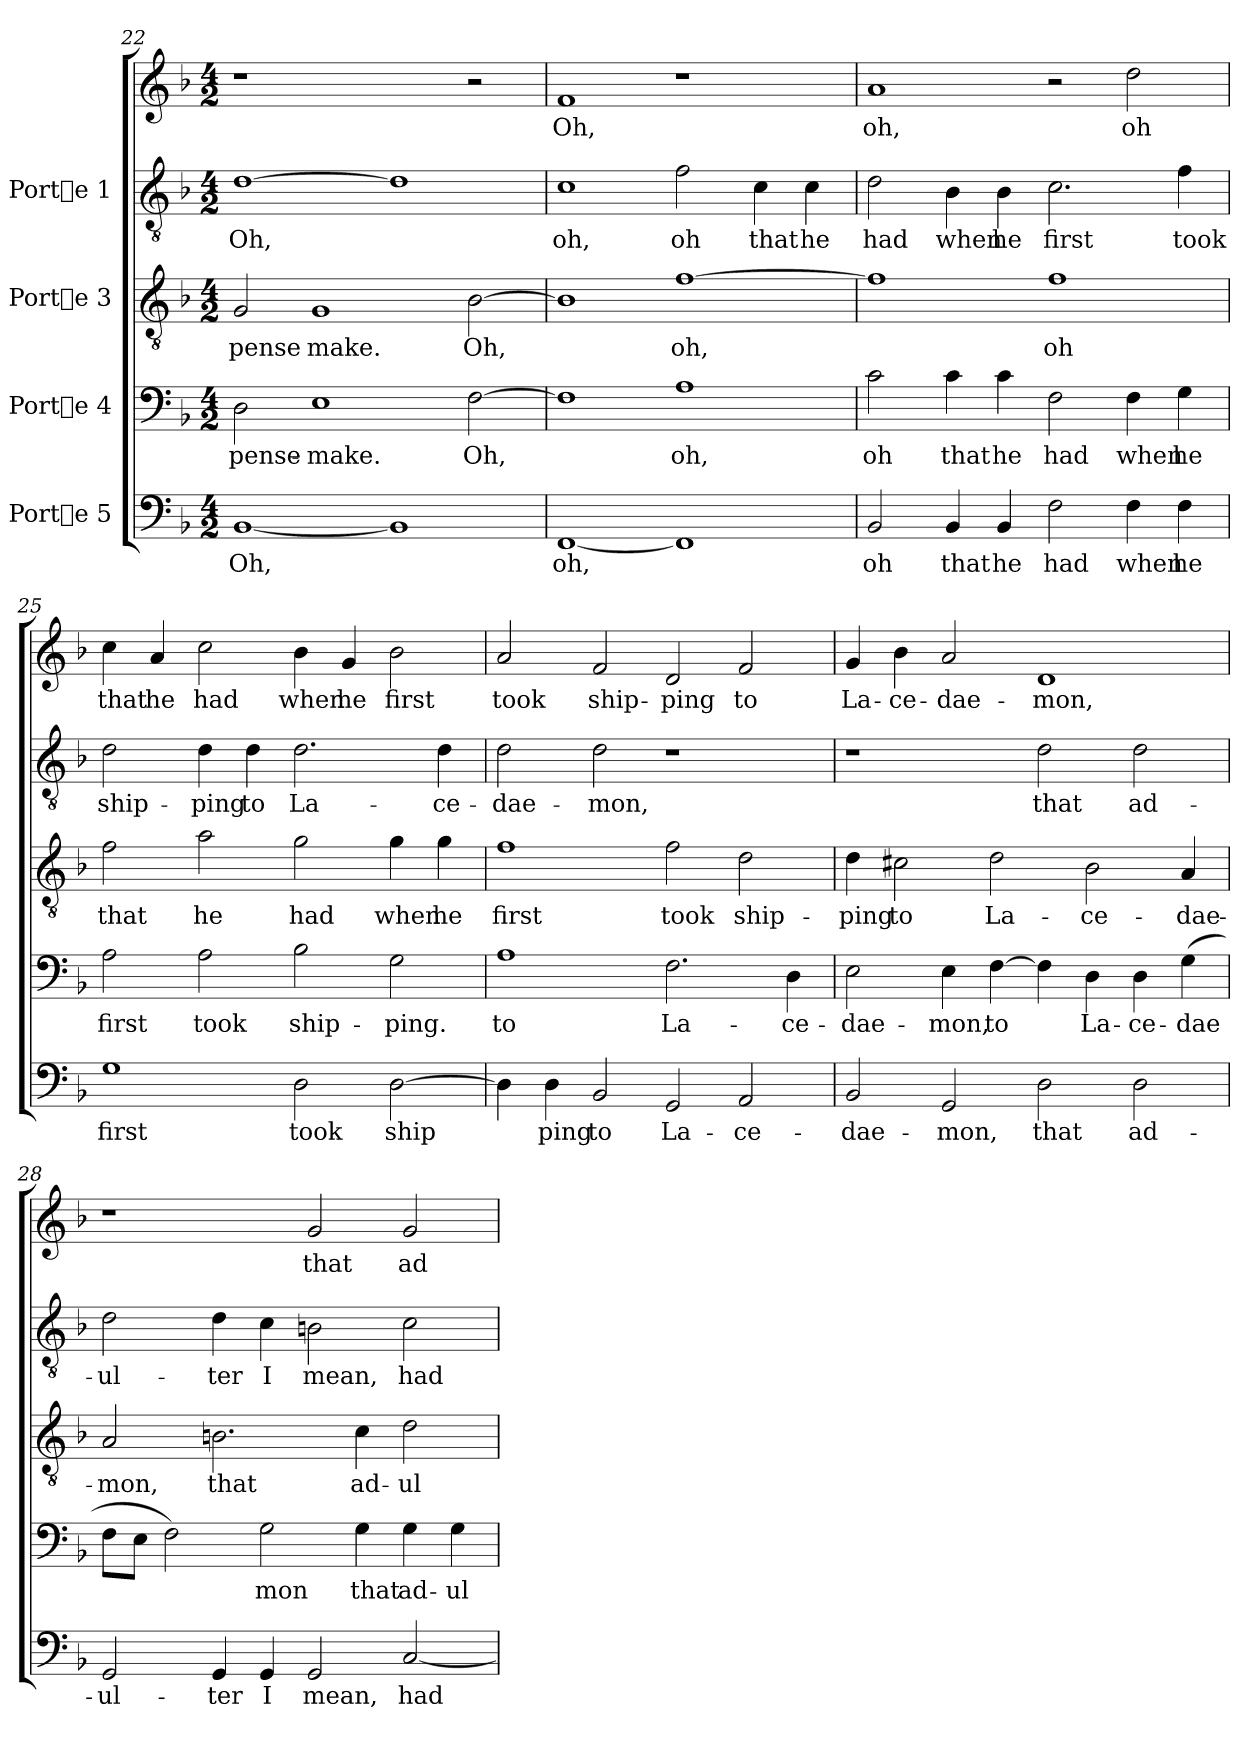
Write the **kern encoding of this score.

**kern	**text	**kern	**text	**kern	**text	**kern	**text	**kern	**text
*part4	*part4	*part3	*part3	*part2	*part2	*part1	*part1	*part1	*part1
*staff5	*staff5	*staff4	*staff4	*staff3	*staff3	*staff2	*staff2	*staff1	*staff1
*I"Porte 5	*	*I"Porte 4	*	*I"Porte 3	*	*I"Porte 1	*	*	*
*clefF4	*	*clefF4	*	*clefGv2	*	*clefGv2	*	*clefG2	*
*k[b-]	*	*k[b-]	*	*k[b-]	*	*k[b-]	*	*k[b-]	*
*F:	*	*F:	*	*F:	*	*F:	*	*F:	*
*M4/2	*	*M4/2	*	*M4/2	*	*M4/2	*	*M4/2	*
=22	=22	=22	=22	=22	=22	=22	=22	=22	=22
!	!LO:LY:b:cj	!	!LO:LY:b:cj	!	!LO:LY:b:cj	!	!LO:LY:b:cj	!	!
[<1BB-	Oh,	2D\	-pense-	2G/	-pense	[>1d	Oh,	1r	.
!	!	!	!LO:LY:b:cj	!	!LO:LY:b:cj	!	!	!	!
.	.	1E	-make.	1G	make.	.	.	.	.
!	!LO:LY:b:cj	!	!	!	!	!	!LO:LY:b:cj	!	!
1BB-]	.	.	.	.	.	1d]	.	2ryy	.
!	!	!	!LO:LY:b:cj	!	!LO:LY:b:cj	!	!	!	!
.	.	[>2F\	Oh,	[>2B-\	Oh,	.	.	2r	.
=23	=23	=23	=23	=23	=23	=23	=23	=23	=23
!	!LO:LY:b:cj	!	!LO:LY:b:cj	!	!LO:LY:b:cj	!	!LO:LY:b:cj	!	!LO:LY:b:cj
[<1FF	oh,	1F]	.	1B-]	.	1c	oh,	1f	Oh,
!	!LO:LY:b:cj	!	!LO:LY:b:cj	!	!LO:LY:b:cj	!	!LO:LY:b:cj	!	!
1FF]	.	1A	oh,	[>1f	oh,	2f\	oh	1r	.
!	!	!	!	!	!	!	!LO:LY:b:cj	!	!
.	.	.	.	.	.	4c\	that	.	.
!	!	!	!	!	!	!	!LO:LY:b:cj	!	!
.	.	.	.	.	.	4c\	he	.	.
!!LO:LB:g=z
=24	=24	=24	=24	=24	=24	=24	=24	=24	=24
!	!LO:LY:b:cj	!	!LO:LY:b:cj	!	!LO:LY:b:cj	!	!LO:LY:b:cj	!	!LO:LY:b:cj
2BB-/	oh	2c\	oh	1f]	.	2d\	had	1a	oh,
!	!LO:LY:b:cj	!	!LO:LY:b:cj	!	!	!	!LO:LY:b:cj	!	!
4BB-/	that	4c\	that	.	.	4B-\	when	.	.
!	!LO:LY:b:cj	!	!LO:LY:b:cj	!	!	!	!LO:LY:b:cj	!	!
4BB-/	he	4c\	he	.	.	4B-\	he	.	.
!	!LO:LY:b:cj	!	!LO:LY:b:cj	!	!LO:LY:b:cj	!	!LO:LY:b:cj	!	!
2F\	had	2F\	had	1f	oh	2.c\	first	2r	.
!	!LO:LY:b:cj	!	!LO:LY:b:cj	!	!	!	!	!	!LO:LY:b:cj
4F\	when	4F\	when	.	.	.	.	2dd\	oh
!	!LO:LY:b:cj	!	!LO:LY:b:cj	!	!	!	!LO:LY:b:cj	!	!
4F\	he	4G\	he	.	.	4f\	took	.	.
=25	=25	=25	=25	=25	=25	=25	=25	=25	=25
!	!LO:LY:b:cj	!	!LO:LY:b:cj	!	!LO:LY:b:cj	!	!LO:LY:b:cj	!	!LO:LY:b:cj
1G	first	2A\	first	2f\	that	2d\	ship-	4cc\	that
!	!	!	!	!	!	!	!	!	!LO:LY:b:cj
.	.	.	.	.	.	.	.	4a/	he
!	!	!	!LO:LY:b:cj	!	!LO:LY:b:cj	!	!LO:LY:b:cj	!	!LO:LY:b:cj
.	.	2A\	took	2a\	he	4d\	-ping	2cc\	had
!	!	!	!	!	!	!	!LO:LY:b:cj	!	!
.	.	.	.	.	.	4d\	to	.	.
!	!LO:LY:b:cj	!	!LO:LY:b:cj	!	!LO:LY:b:cj	!	!LO:LY:b:cj	!	!LO:LY:b:cj
2D\	took	2B-\	ship-	2g\	had	2.d\	La-	4b-\	when
!	!	!	!	!	!	!	!	!	!LO:LY:b:cj
.	.	.	.	.	.	.	.	4g/	he
!	!LO:LY:b:cj	!	!LO:LY:b:cj	!	!LO:LY:b:cj	!	!	!	!LO:LY:b:cj
[>2D\	ship-	2G\	-ping.	4g\	when	.	.	2b-\	first
!	!	!	!	!	!LO:LY:b:cj	!	!LO:LY:b:cj	!	!
.	.	.	.	4g\	he	4d\	-ce-	.	.
=26	=26	=26	=26	=26	=26	=26	=26	=26	=26
!	!LO:LY:b:cj	!	!LO:LY:b:cj	!	!LO:LY:b:cj	!	!LO:LY:b:cj	!	!LO:LY:b:cj
4D\]	-	1A	to	1f	first	2d\	dae-	2a/	-took
!	!LO:LY:b:cj	!	!	!	!	!	!	!	!
4D\	ping	.	.	.	.	.	.	.	.
!	!LO:LY:b:cj	!	!	!	!	!	!LO:LY:b:cj	!	!LO:LY:b:cj
2BB-/	to	.	.	.	.	2d\	-mon,	2f/	ship-
!	!LO:LY:b:cj	!	!LO:LY:b:cj	!	!LO:LY:b:cj	!	!	!	!LO:LY:b:cj
2GG/	La-	2.F\	La-	2f\	took	1r	.	2d/	-ping
!	!LO:LY:b:cj	!	!	!	!LO:LY:b:cj	!	!	!	!LO:LY:b:cj
2AA/	-ce-	.	.	2d\	ship-	.	.	2f/	to
!	!	!	!LO:LY:b:cj	!	!	!	!	!	!
.	.	4D\	-ce-	.	.	.	.	.	.
!!LO:LB:g=z
=27	=27	=27	=27	=27	=27	=27	=27	=27	=27
!	!LO:LY:b:cj	!	!LO:LY:b:cj	!	!LO:LY:b:cj	!	!	!	!LO:LY:b:cj
2BB-/	-dae-	2E\	-dae-	4d\	-ping	1r	.	4g/	La-
!	!	!	!	!	!LO:LY:b:cj	!	!	!	!LO:LY:b:cj
.	.	.	.	2c#X\	to	.	.	4b-\	-ce-
!	!LO:LY:b:cj	!	!LO:LY:b:cj	!	!	!	!	!	!LO:LY:b:cj
2GG/	-mon,	4E\	-mon,	.	.	.	.	2a/	-dae-
!	!	!	!LO:LY:b:cj	!	!LO:LY:b:cj	!	!	!	!
.	.	[>4F\	to	2d\	La-	.	.	.	.
!	!LO:LY:b:cj	!	!LO:LY:b:cj	!	!	!	!LO:LY:b:cj	!	!LO:LY:b:cj
2D\	that	4F\]	.	.	.	2d\	that	1d	-mon,
!	!	!	!LO:LY:b:cj	!	!LO:LY:b:cj	!	!	!	!
.	.	4D\	La-	2B-\	-ce-	.	.	.	.
!	!LO:LY:b:cj	!	!LO:LY:b:cj	!	!	!	!LO:LY:b:cj	!	!
2D\	ad-	4D\	-ce-	.	.	2d\	ad-	.	.
!	!	!	!LO:LY:b:cj	!	!LO:LY:b:cj	!	!	!	!
.	.	(>4G\	-dae-	4A/	-dae-	.	.	.	.
=28	=28	=28	=28	=28	=28	=28	=28	=28	=28
!	!LO:LY:b:cj	!	!LO:LY:b:cj	!	!LO:LY:b:cj	!	!LO:LY:b:cj	!	!
2GG/	-ul-	8F\L	-	2A/	-mon,	2d\	-ul-	1r	.
!	!	!	!LO:LY:b:cj	!	!	!	!	!	!
.	.	8E\J	.	.	.	.	.	.	.
!	!	!	!LO:LY:b:cj	!	!	!	!	!	!
.	.	2F\)	.	.	.	.	.	.	.
!	!LO:LY:b:cj	!	!	!	!LO:LY:b:cj	!	!LO:LY:b:cj	!	!
4GG/	-ter	.	.	2.Bn\	that	4d\	-ter	.	.
!	!LO:LY:b:cj	!	!LO:LY:b:cj	!	!	!	!LO:LY:b:cj	!	!
4GG/	I	2G\	mon	.	.	4c\	I	.	.
!	!LO:LY:b:cj	!	!	!	!	!	!LO:LY:b:cj	!	!LO:LY:b:cj
2GG/	mean,	.	.	.	.	2Bn\	mean,	2g/	-that
!	!	!	!LO:LY:b:cj	!	!LO:LY:b:cj	!	!	!	!
.	.	4G\	that	4c\	ad-	.	.	.	.
!	!LO:LY:b:cj	!	!LO:LY:b:cj	!	!LO:LY:b:cj	!	!LO:LY:b:cj	!	!LO:LY:b:cj
[<2C/	had	4G\	ad-	2d\	-ul-	2c\	had	2g/	ad-
!	!	!	!LO:LY:b:cj	!	!	!	!	!	!
.	.	4G\	-ul-	.	.	.	.	.	.
=	=	=	=	=	=	=	=	=	=
*-	*-	*-	*-	*-	*-	*-	*-	*-	*-
